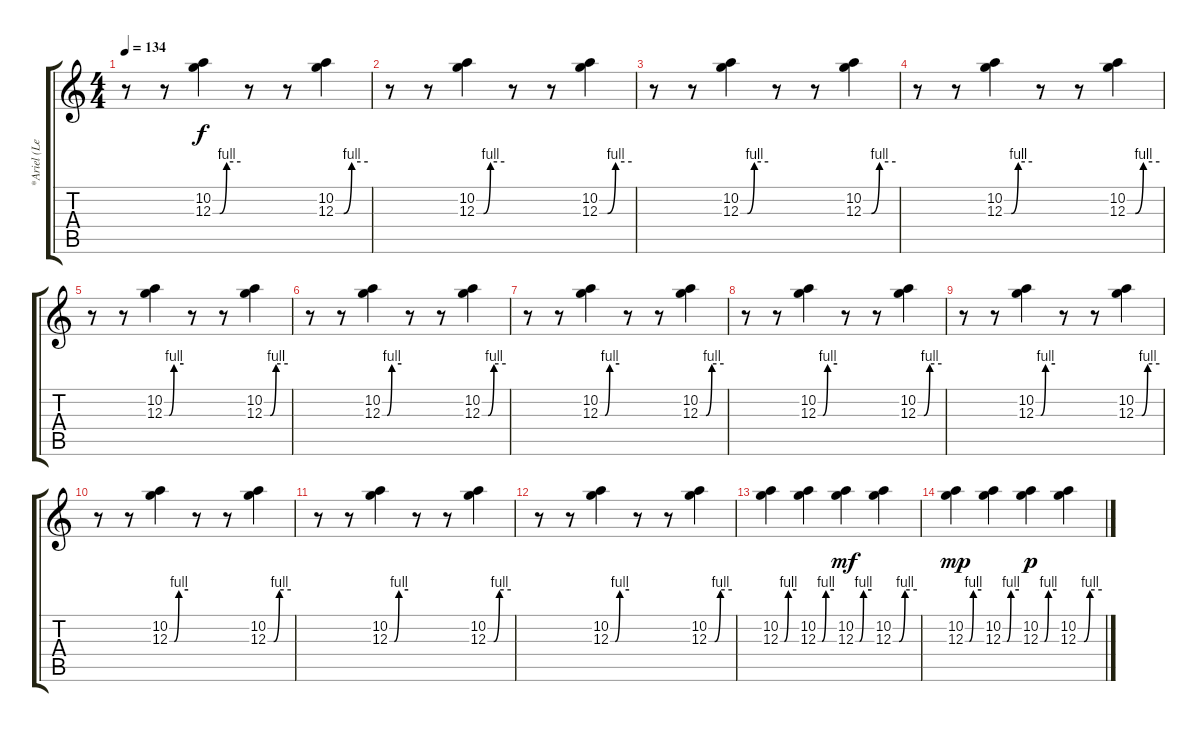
\track ("*Ariel (Lead Guitar)]" "*Ariel (Le") {instrument overdrivenguitar}
\staff {score tabs}
\tuning (E4 B3 G3 D3 A2 E2) {hide}
\ts (4 4)
\tempo 134
\clef g2
\ks c
r.8{dy f} r.8 (10.2 12.3{be (custom 0 0 10 0 15 0 30 4 60 4)}).4 r.8 r.8 (10.2 12.3{be (custom 0 0 15 0 30 4 60 4)}).4 |
r.8 r.8 (10.2 12.3{be (custom 0 0 15 0 30 4 60 4)}).4 r.8 r.8 (10.2 12.3{be (custom 0 0 15 0 30 4 60 4)}).4 |
r.8 r.8 (10.2 12.3{be (custom 0 0 15 0 30 4 60 4)}).4 r.8 r.8 (10.2 12.3{be (custom 0 0 15 0 30 4 60 4)}).4 |
r.8 r.8 (10.2 12.3{be (custom 0 0 15 0 30 4 60 4)}).4 r.8 r.8 (10.2 12.3{be (custom 0 0 15 0 30 4 60 4)}).4 |
r.8 r.8 (10.2 12.3{be (custom 0 0 10 0 15 0 30 4 60 4)}).4 r.8 r.8 (10.2 12.3{be (custom 0 0 15 0 30 4 60 4)}).4 |
r.8 r.8 (10.2 12.3{be (custom 0 0 15 0 30 4 60 4)}).4 r.8 r.8 (10.2 12.3{be (custom 0 0 15 0 30 4 60 4)}).4 |
r.8 r.8 (10.2 12.3{be (custom 0 0 15 0 30 4 60 4)}).4 r.8 r.8 (10.2 12.3{be (custom 0 0 15 0 30 4 60 4)}).4 |
r.8 r.8 (10.2 12.3{be (custom 0 0 15 0 30 4 60 4)}).4 r.8 r.8 (10.2 12.3{be (custom 0 0 15 0 30 4 60 4)}).4 |
r.8 r.8 (10.2 12.3{be (custom 0 0 10 0 15 0 30 4 60 4)}).4 r.8 r.8 (10.2 12.3{be (custom 0 0 15 0 30 4 60 4)}).4 |
r.8 r.8 (10.2 12.3{be (custom 0 0 15 0 30 4 60 4)}).4 r.8 r.8 (10.2 12.3{be (custom 0 0 15 0 30 4 60 4)}).4 |
r.8 r.8 (10.2 12.3{be (custom 0 0 15 0 30 4 60 4)}).4 r.8 r.8 (10.2 12.3{be (custom 0 0 15 0 30 4 60 4)}).4 |
r.8 r.8 (10.2 12.3{be (custom 0 0 15 0 30 4 60 4)}).4 r.8 r.8 (10.2 12.3{be (custom 0 0 15 0 30 4 60 4)}).4 |
(10.2 12.3{be (custom 0 0 15 0 30 4 60 4)}).4{balance 16} (10.2 12.3{be (custom 0 0 15 0 30 4 60 4)}).4{balance 0} (10.2 12.3{be (custom 0 0 15 0 30 4 60 4)}).4{dy mf balance 16} (10.2 12.3{be (custom 0 0 15 0 30 4 60 4)}).4{balance 0} |
(10.2 12.3{be (custom 0 0 15 0 30 4 60 4)}).4{dy mp balance 16} (10.2 12.3{be (custom 0 0 15 0 30 4 60 4)}).4{balance 0} (10.2 12.3{be (custom 0 0 15 0 30 4 60 4)}).4{dy p balance 16} (10.2 12.3{be (custom 0 0 15 0 30 4 60 4)}).4{balance 0}
